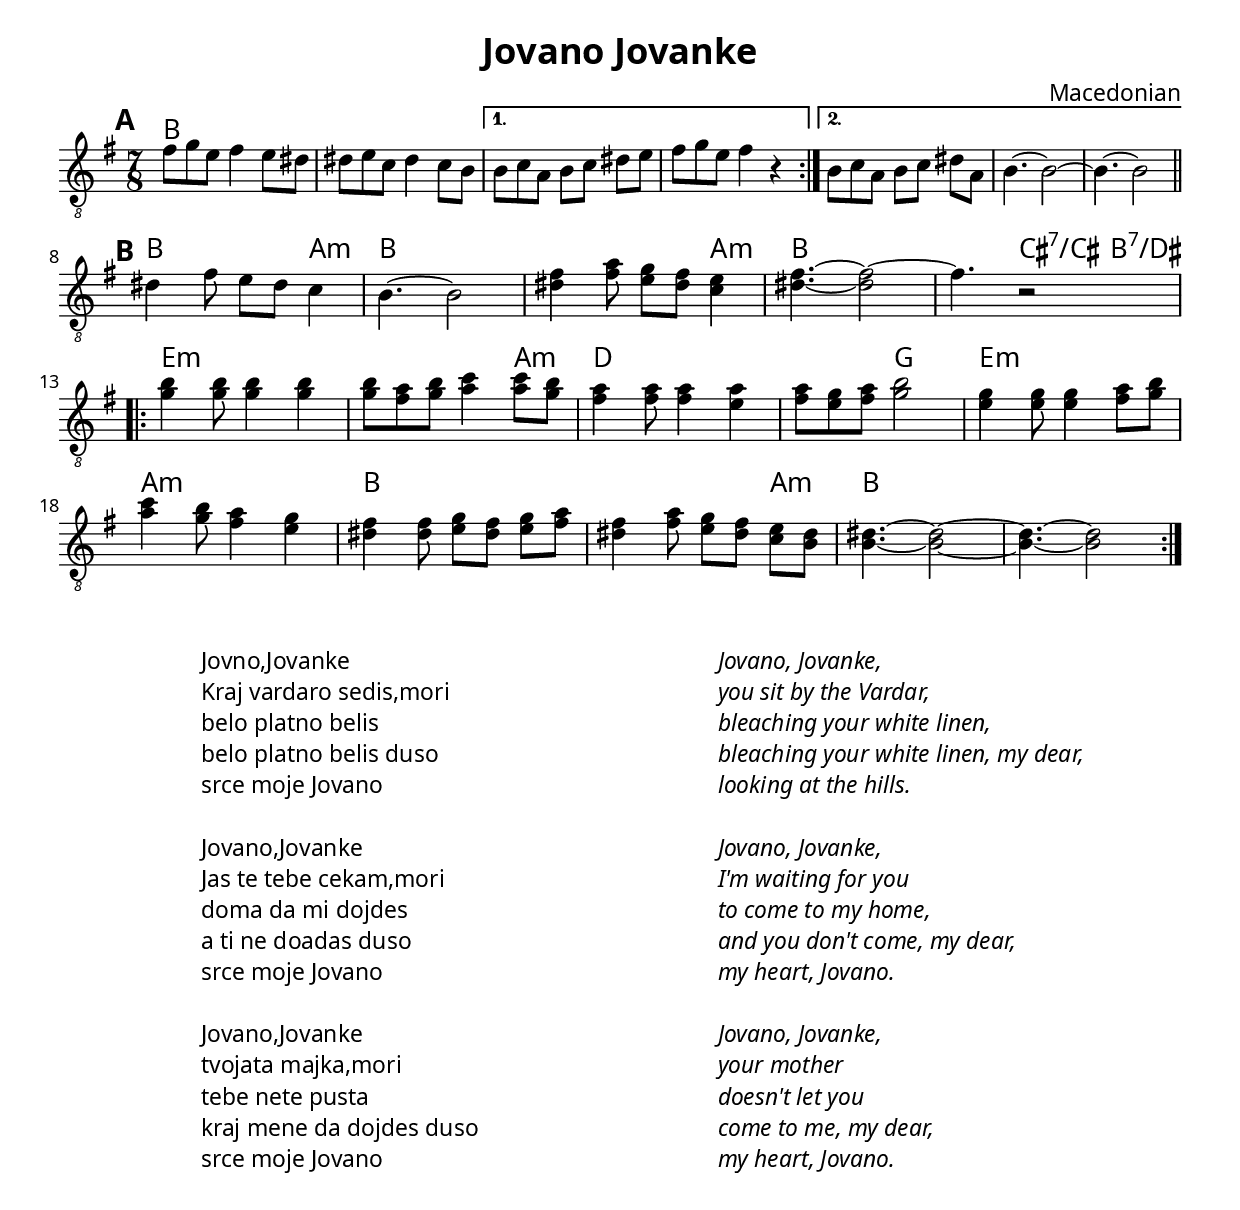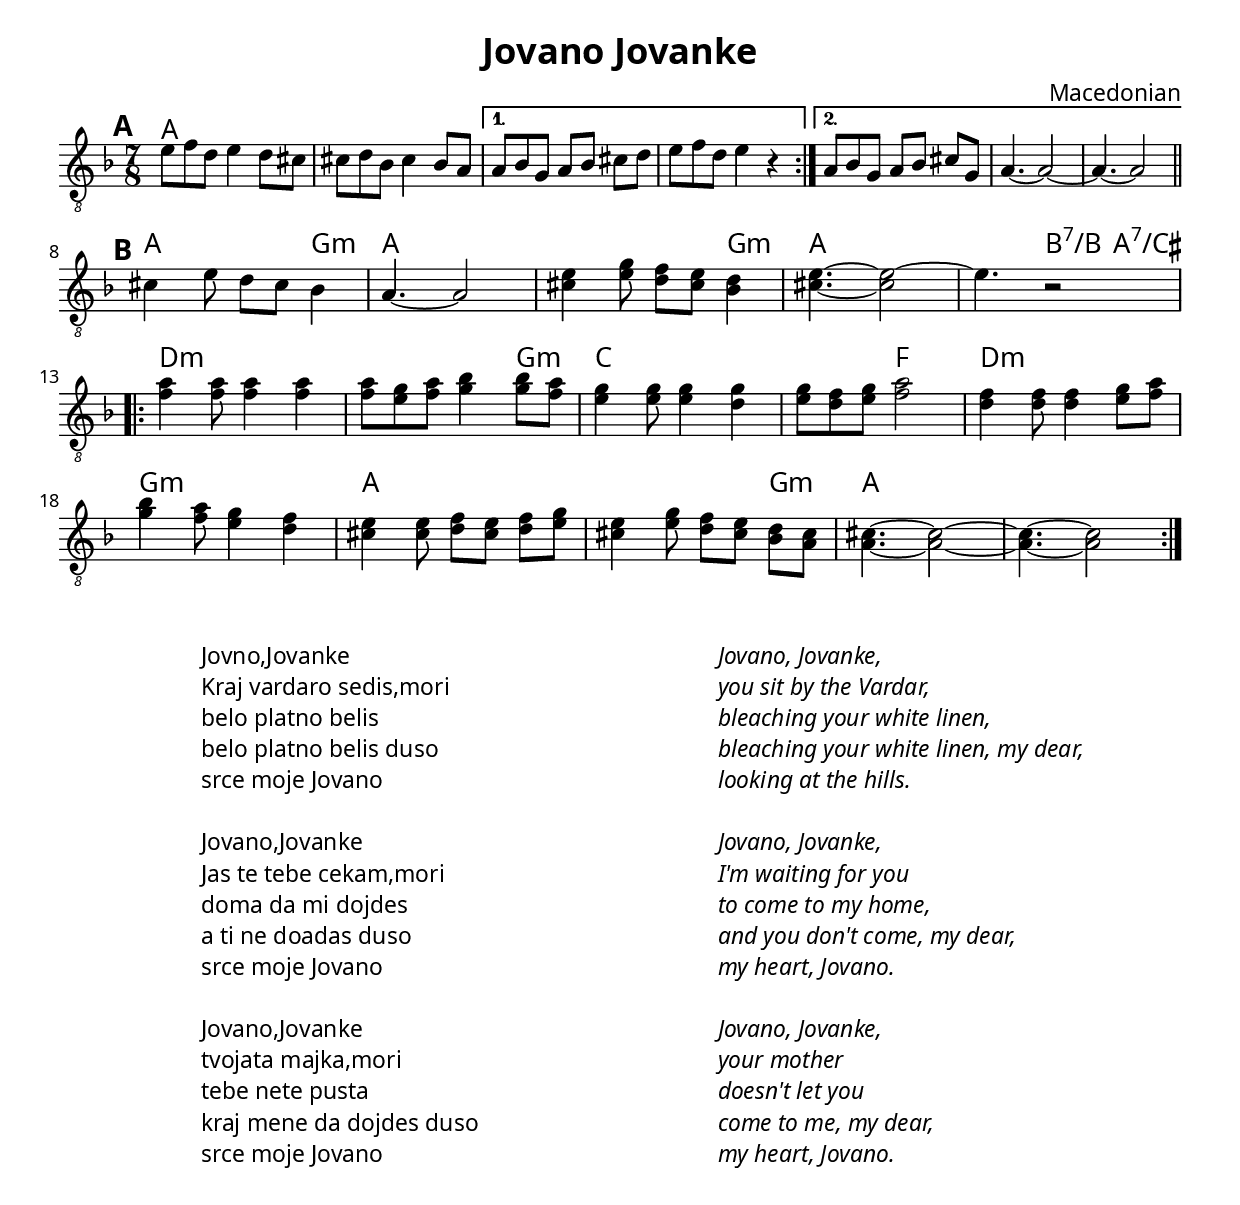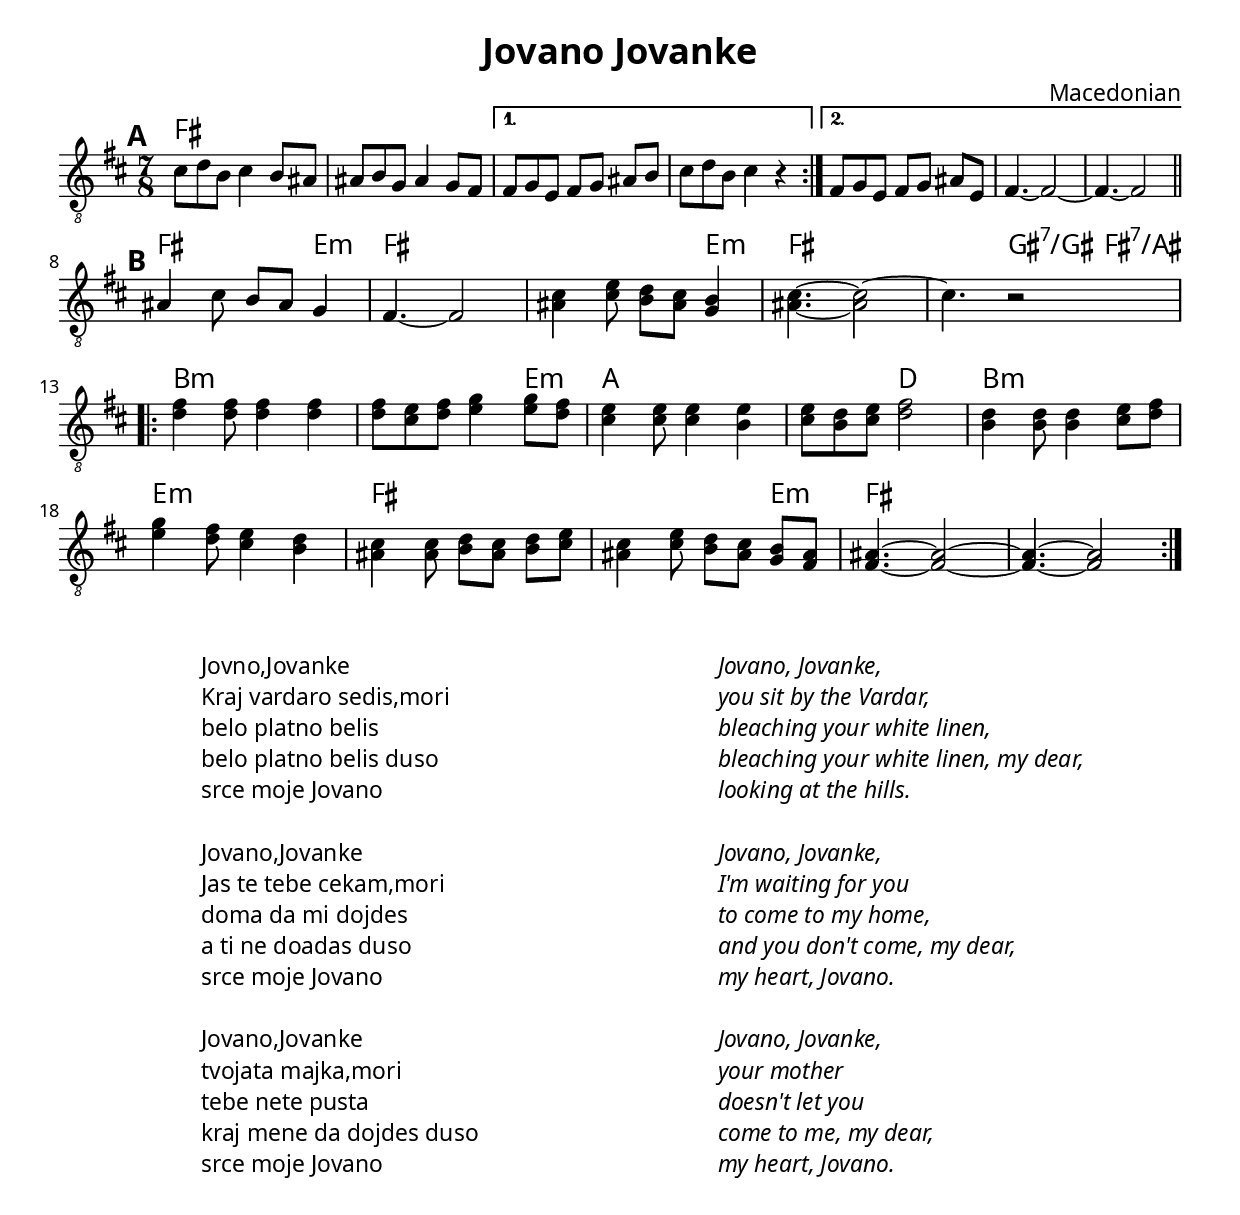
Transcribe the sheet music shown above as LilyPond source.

% {{{ PARAMETRI
  myTitle = "Jovano Jovanke"
  mySubTitle = "Macedonian"
  myKey = \key f \major
  myTime = \time #'(3 2 2) 7/8
  myTempo =  #(ly:make-moment 190 4)
% }}}

% INTESTAZIONE {{{
\version "2.18.2"

\header {
  title = \myTitle
  composer = \mySubTitle
}

\paper{
  print-first-page-number = ##t
  oddHeaderMarkup = \markup \null
  evenHeaderMarkup = \markup \null
  #(set-global-staff-size 10)

  myStaffSize = #20
  fonts = #(make-pango-font-tree
  "FontAwesome"
  "FontAwesome"
  "FontAwesome"
  (/ myStaffSize 20))
}

global = {
  \myKey
  \numericTimeSignature
  \myTime
  \set Score.markFormatter = #format-mark-box-alphabet
}
\layout { indent = #0 }
%}}}

% {{{ TEMA
tema = {
  \mark \default
  \repeat volta 2 {
    e8 f d e4 d8 cis |
    cis d bes cis4 bes8 a |
  }
  \alternative{
    { a8 bes g a bes cis d | e f d e4 r4 | } 
    { a,8 bes g a bes cis g | a4.~ a2~ | a4.~ a2 |}
  }\bar"||" \break

  \mark \default
  cis4 e8 d cis bes4 | a4.~ a2 | 
  \new Voice <<
    {cis4 e8 d cis bes4 | cis4.~ cis2 | }
    {e4 g8 f e d4 | e4.~ e2~ |e4.~ r2 | }
  >>

  \break
  \repeat volta 2{
    \new Voice <<
      {a4 a8 a4 a| a8 g a bes4 bes8 a| 
      g4 g8 g4 g | g8 f g a2 |
      f4 f8 f4 g8 a | bes4 a8 g4 f |
      e4 e8 f e f g | e4 g8 f e d cis |
      cis4.~ cis2~ | cis4.~ cis2 |
    }
    {
      f4 f8 f4 f | f8 e f g4 g8 f |
      e4 e8 e4 d | e8 d e f2 |
      d4 d8 d4 e8 f | g4 f8 e4 d |
      cis4 cis8 d8 cis d e | cis4 e8 d cis bes a|
      a4.~ a2~ | a4.~ a2 |
    }
  >>
}
}

accordi = \chordmode{
  \set chordChanges = ##t
  \repeat volta 2{
    a1*7/8 |a1*7/8 |
  }
  \alternative{
    {a1*7/8 |a1*7/8 |}
    {a1*7/8 |a1*7/8 |a1*7/8 |}
  }

  a4. a4 g4:m | a1*7/8 |
  a4. a4 g4:m | a1*7/8 | a4. b4:7/b a4:7/cis  |

  \repeat volta 2{
  d1*7/8:m | d4.:m d4:m g4:m | 
  c1*7/8 | c4. f2 | 
  d1*7/8:m | g1*7/8:m |
  a1*7/8 | a4. a4 g4:m | 
  a1*7/8 | a1*7/8 |
  }
}
% }}}

% LYRICS {{{
testoCompleto=\markup {
  \vspace #2
  \fill-line {
    \hspace #1
    \column {
      \line {Jovno,Jovanke }
      \line {Kraj vardaro sedis,mori }
      \line {belo platno belis }
      \line {belo platno belis duso }
      \line {srce moje Jovano }
      \vspace #1
      \line {Jovano,Jovanke }
      \line {Jas te tebe cekam,mori }
      \line {doma da mi dojdes }
      \line {a ti ne doadas duso }
      \line {srce moje Jovano }
      \vspace #1
      \line {Jovano,Jovanke }
      \line {tvojata majka,mori }
      \line {tebe nete pusta }
      \line {kraj mene da dojdes duso }
      \line {srce moje Jovano }
    }
    \hspace #2
    \column \italic {
      \line {Jovano, Jovanke,}
      \line {you sit by the Vardar,}
      \line {bleaching your white linen,}
      \line {bleaching your white linen, my dear,}
      \line {looking at the hills. }
      \vspace #1
      \line {Jovano, Jovanke,}
      \line {I'm waiting for you}
      \line {to come to my home,}
      \line {and you don't come, my dear,}
      \line {my heart, Jovano. }
      \vspace #1
      \line {Jovano, Jovanke,}
      \line {your mother}
      \line {doesn't let you}
      \line {come to me, my dear,}
      \line {my heart, Jovano.}
    }
    \hspace #1
  }
}
% }}}

% SCORE {{{
tema = \relative c' {
  \tema
}

chordsPart ={
  \new ChordNames {
    \accordi
  }
}
temaPart = \new Staff \with {
  instrumentName = ""
  midiInstrument = "piano"
} { \clef "treble_8" \global \tema }

scoreContent = << 
  \chordsPart
  \temaPart
>>
%}}}

% {{{ BOOKS
  \book{
    \bookOutputSuffix "C"
    \score {
      \scoreContent
      \layout {}
      \midi { \context { \Score tempoWholesPerMinute = #(ly:make-moment 190 4) } }
    }
    \testoCompleto
  }

  \book{
    \bookOutputSuffix "Bb"
    \score { \transpose c d {\scoreContent} }
    \testoCompleto
  }

  \book{
    \bookOutputSuffix "Eb"
    \score { \transpose ees c { \scoreContent } }
    \testoCompleto
  }
% }}}
